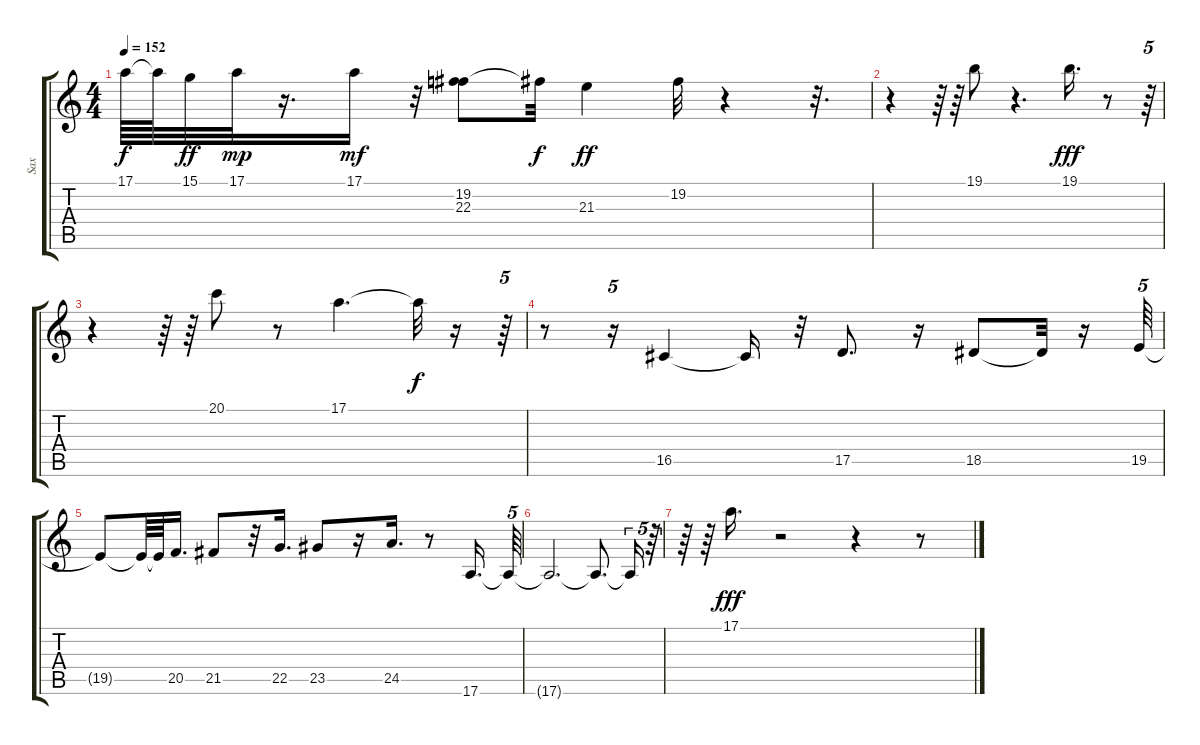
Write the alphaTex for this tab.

\track ("Sax" "Sax") {instrument altosax}
\staff {score tabs}
\tuning (E4 B3 G3 D3 A2 E2) {hide}
\ts (4 4)
\tempo 152
\clef g2
\ks c
17.1{t}.64{dy f} 17.1{t}.64 15.1.32{dy ff} 17.1.32{dy mp} r.16{d} 17.1.16{dy mf} r.32 (19.2 22.3).8 19.2{t}.32{dy f} 21.3.4{dy ff} 19.2.32 r.4 r.32{d} |
r.4 r.64 r.64 19.1.8 r.4{d} 19.1.16{d dy fff} r.8 r.64{tu (5 4)} |
r.4 r.64 r.64 20.1.8 r.8 17.1.4{d} 17.1{t}.32{dy f} r.16 r.64{tu (5 4)} |
r.8 r.16{tu (5 4)} 16.5.4 16.5{t}.16 r.32 17.5.8{d} r.16 18.5.8 18.5{t}.32 r.16 19.5.64{tu (5 4)} |
19.5{t}.8 19.5{t}.64 19.5{t}.64 20.5.16{d} 21.5.8 r.32 22.5.16{d} 23.5.8 r.16 24.5.16{d} r.8 17.6.16{d} 17.6{t}.64{tu (5 4)} |
17.6{t}.2{d} 17.6{t}.8{d} 17.6{t}.16{tu (5 4)} r.64{tu (5 4)} |
r.64 r.64 17.1.16{d dy fff} r.2 r.4 r.8
